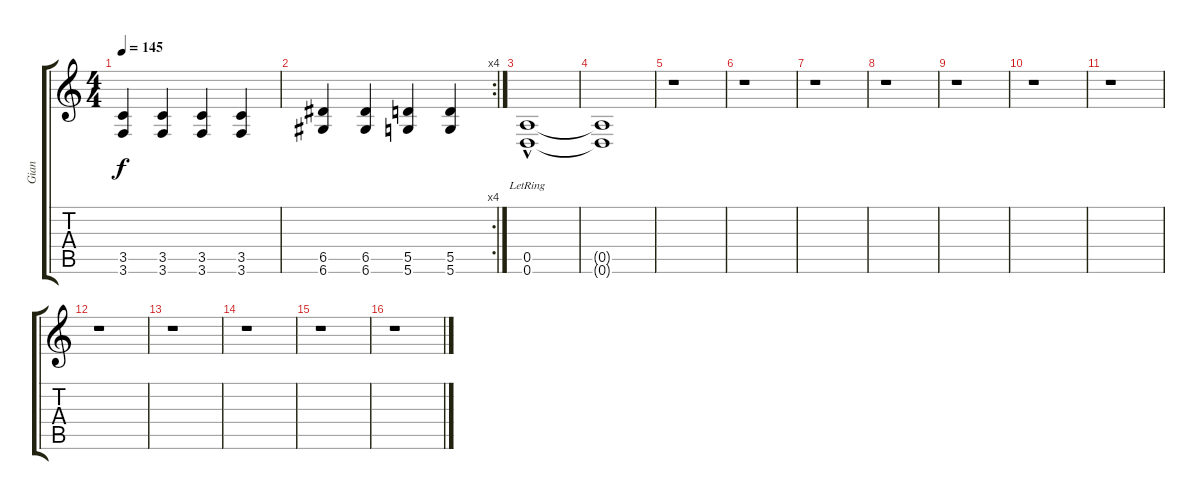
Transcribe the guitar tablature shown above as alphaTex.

\track ("Gian" "Gian") {instrument distortionguitar}
\staff {score tabs}
\tuning (E4 B3 G3 D3 A2 D2) {hide}
\ts (4 4)
\tempo 145
\clef g2
\ks c
(3.5 3.6).4{dy f} (3.5 3.6).4 (3.5 3.6).4 (3.5 3.6).4 |
\rc 4
(6.5 6.6).4 (6.5 6.6).4 (5.5 5.6).4 (5.5 5.6).4 |
(0.5{hac lr} 0.6{hac lr}).1 |
(0.5{t} 0.6{t}).1 |
r.1 |
r.1 |
r.1 |
r.1 |
r.1 |
r.1 |
r.1 |
r.1 |
r.1 |
r.1 |
r.1 |
r.1
